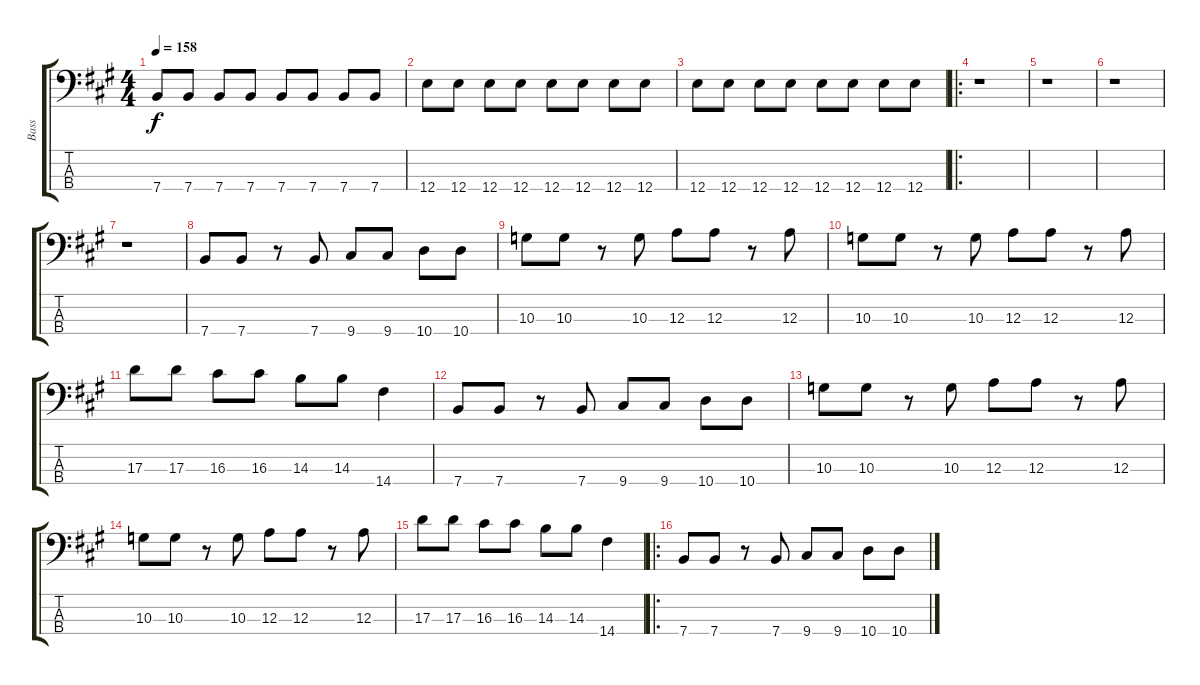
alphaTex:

\track ("Bass" "Bass") {instrument electricbasspick}
\staff {score tabs}
\tuning (G2 D2 A1 E1) {hide}
\ts (4 4)
\tempo 158
\clef f4
\ks a
7.4.8{dy f} 7.4.8 7.4.8 7.4.8 7.4.8 7.4.8 7.4.8 7.4.8 |
12.4.8 12.4.8 12.4.8 12.4.8 12.4.8 12.4.8 12.4.8 12.4.8 |
12.4.8 12.4.8 12.4.8 12.4.8 12.4.8 12.4.8 12.4.8 12.4.8 |
\ro
r.1 |
r.1 |
r.1 |
r.1 |
7.4.8 7.4.8 r.8 7.4.8 9.4.8 9.4.8 10.4.8 10.4.8 |
10.3.8 10.3.8 r.8 10.3.8 12.3.8 12.3.8 r.8 12.3.8 |
10.3.8 10.3.8 r.8 10.3.8 12.3.8 12.3.8 r.8 12.3.8 |
17.3.8 17.3.8 16.3.8 16.3.8 14.3.8 14.3.8 14.4.4 |
7.4.8 7.4.8 r.8 7.4.8 9.4.8 9.4.8 10.4.8 10.4.8 |
10.3.8 10.3.8 r.8 10.3.8 12.3.8 12.3.8 r.8 12.3.8 |
10.3.8 10.3.8 r.8 10.3.8 12.3.8 12.3.8 r.8 12.3.8 |
17.3.8 17.3.8 16.3.8 16.3.8 14.3.8 14.3.8 14.4.4 |
\ro
7.4.8 7.4.8 r.8 7.4.8 9.4.8 9.4.8 10.4.8 10.4.8
